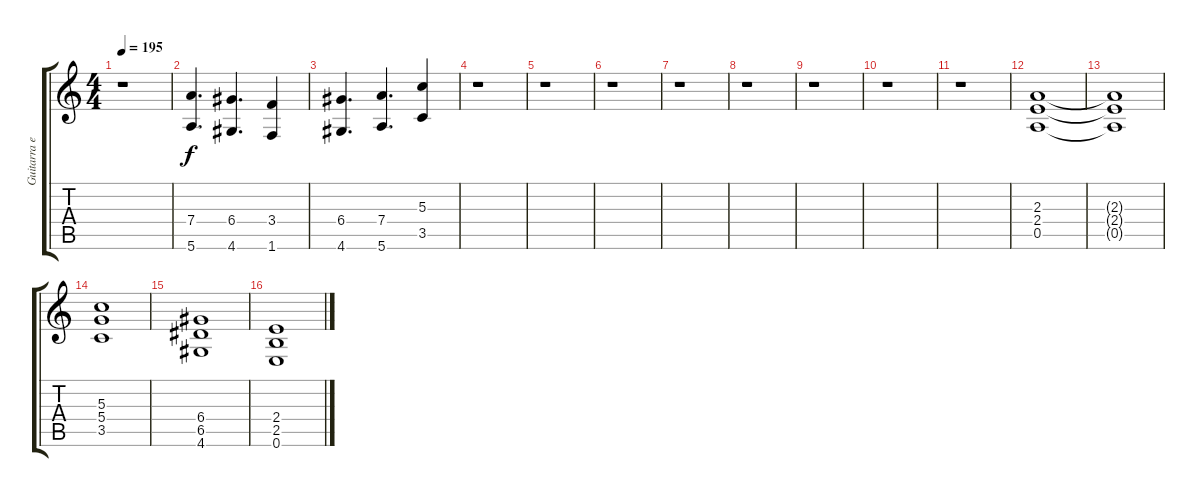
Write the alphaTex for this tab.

\track ("Guitarra extra" "Guitarra e") {instrument distortionguitar}
\staff {score tabs}
\tuning (E4 B3 G3 D3 A2 E2) {hide}
\ts (4 4)
\tempo 195
\clef g2
\ks c
r.1{dy f} |
(7.4 5.6).4{d} (6.4 4.6).4{d} (3.4 1.6).4 |
(6.4 4.6).4{d} (7.4 5.6).4{d} (5.3 3.5).4 |
r.1 |
r.1 |
r.1 |
r.1 |
r.1 |
r.1 |
r.1 |
r.1 |
(2.3 2.4 0.5).1 |
(2.3{t} 2.4{t} 0.5{t}).1 |
(5.3 5.4 3.5).1 |
(6.4 6.5 4.6).1 |
(2.4 2.5 0.6).1
